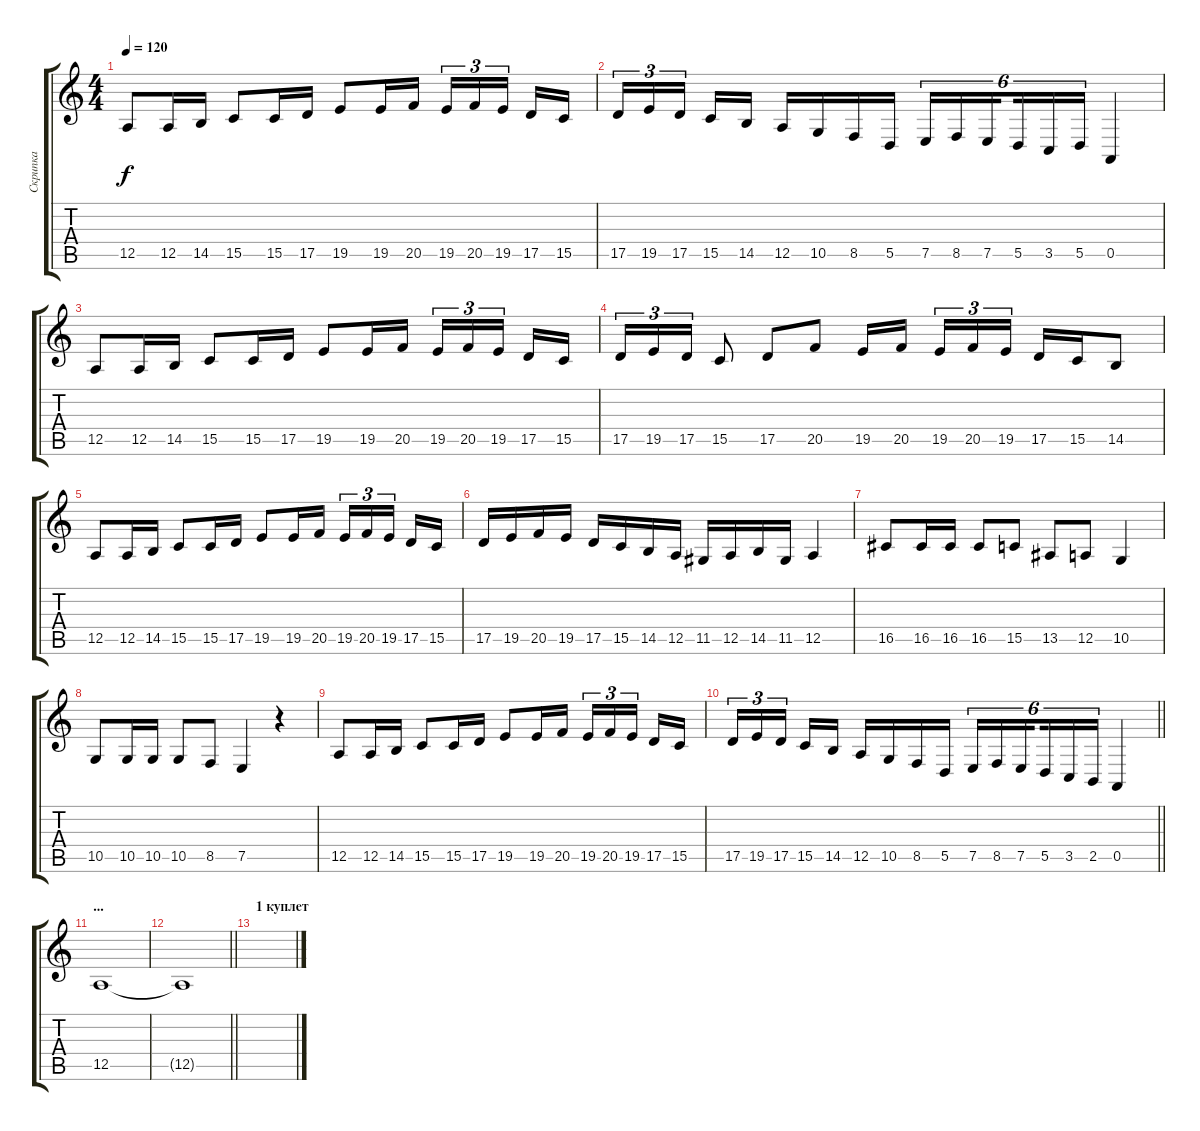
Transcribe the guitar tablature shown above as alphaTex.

\track ("Скрипка" "Скрипка") {instrument violin}
\staff {score tabs}
\tuning (E4 B3 G3 D3 A2 E2) {hide}
\ts (4 4)
\tempo 120
\clef g2
\ks c
12.5.8{dy f} 12.5.16 14.5.16 15.5.8 15.5.16 17.5.16 19.5.8 19.5.16 20.5.16 19.5.16{tu (3 2)} 20.5.16{tu (3 2)} 19.5.16{tu (3 2) beam splitsecondary} 17.5.16 15.5.16 |
17.5.16{tu (3 2)} 19.5.16{tu (3 2)} 17.5.16{tu (3 2) beam splitsecondary} 15.5.16 14.5.16 12.5.16 10.5.16 8.5.16 5.5.16 7.5.16{tu (6 4)} 8.5.16{tu (6 4)} 7.5.16{tu (6 4) beam splitsecondary} 5.5.16{tu (6 4)} 3.5.16{tu (6 4)} 5.5.16{tu (6 4)} 0.5.4 |
12.5.8 12.5.16 14.5.16 15.5.8 15.5.16 17.5.16 19.5.8 19.5.16 20.5.16 19.5.16{tu (3 2)} 20.5.16{tu (3 2)} 19.5.16{tu (3 2) beam splitsecondary} 17.5.16 15.5.16 |
17.5.16{tu (3 2)} 19.5.16{tu (3 2)} 17.5.16{tu (3 2)} 15.5.8 17.5.8 20.5.8 19.5.16 20.5.16{beam splitsecondary} 19.5.16{tu (3 2)} 20.5.16{tu (3 2)} 19.5.16{tu (3 2)} 17.5.16 15.5.16 14.5.8 |
12.5.8 12.5.16 14.5.16 15.5.8 15.5.16 17.5.16 19.5.8 19.5.16 20.5.16 19.5.16{tu (3 2)} 20.5.16{tu (3 2)} 19.5.16{tu (3 2) beam splitsecondary} 17.5.16 15.5.16 |
17.5.16 19.5.16 20.5.16 19.5.16 17.5.16 15.5.16 14.5.16 12.5.16 11.5.16 12.5.16 14.5.16 11.5.16 12.5.4 |
16.5.8 16.5.16 16.5.16 16.5.8 15.5.8 13.5.8 12.5.8 10.5.4 |
10.5.8 10.5.16 10.5.16 10.5.8 8.5.8 7.5.4 r.4 |
12.5.8 12.5.16 14.5.16 15.5.8 15.5.16 17.5.16 19.5.8 19.5.16 20.5.16 19.5.16{tu (3 2)} 20.5.16{tu (3 2)} 19.5.16{tu (3 2) beam splitsecondary} 17.5.16 15.5.16 |
\barLineRight lightlight
17.5.16{tu (3 2)} 19.5.16{tu (3 2)} 17.5.16{tu (3 2) beam splitsecondary} 15.5.16 14.5.16 12.5.16 10.5.16 8.5.16 5.5.16 7.5.16{tu (6 4)} 8.5.16{tu (6 4)} 7.5.16{tu (6 4) beam splitsecondary} 5.5.16{tu (6 4)} 3.5.16{tu (6 4)} 2.5.16{tu (6 4)} 0.5.4 |
\section ("" "...")
12.5.1 |
\barLineRight lightlight
12.5{t}.1 |
\section ("" "1 куплет")
